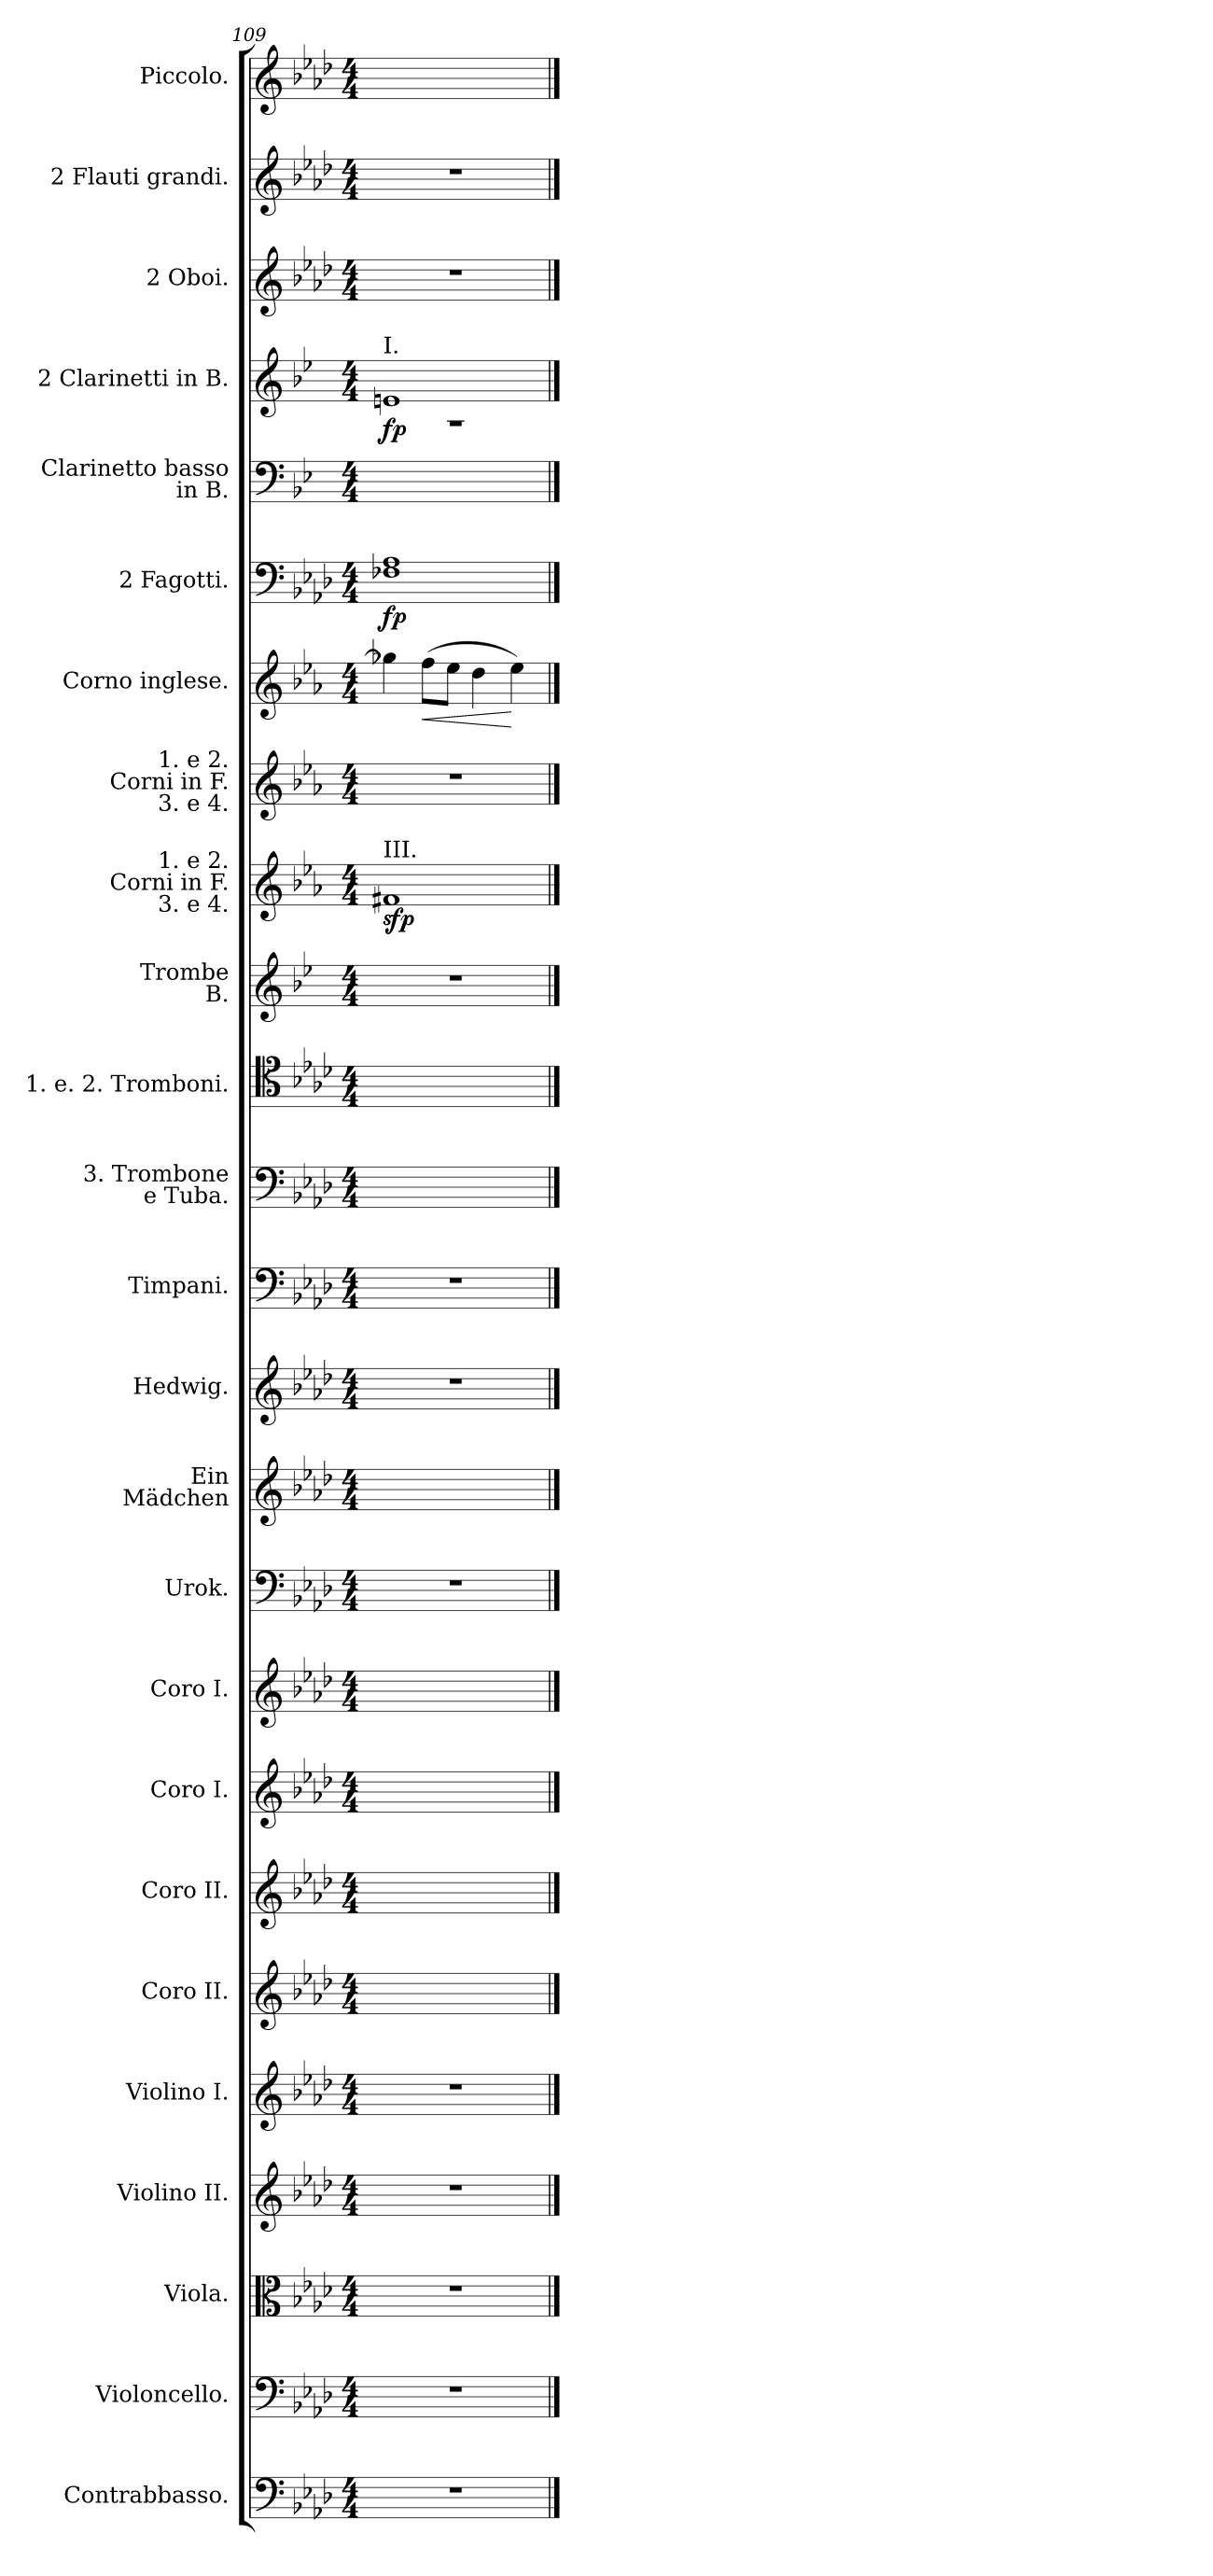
**kern	**kern	**kern	**kern	**kern	**kern	**kern	**kern	**kern	**kern	**kern	**kern	**kern	**kern	**kern	**kern	**kern	**dynam	**kern	**kern	**dynam	**kern	**dynam	**kern	**kern	**dynam	**kern	**kern	**kern
*part25	*part24	*part23	*part22	*part21	*part20	*part19	*part18	*part17	*part16	*part15	*part14	*part13	*part12	*part11	*part10	*part9	*part9	*part8	*part7	*part7	*part6	*part6	*part5	*part4	*part4	*part3	*part2	*part1
*staff25	*staff24	*staff23	*staff22	*staff21	*staff20	*staff19	*staff18	*staff17	*staff16	*staff15	*staff14	*staff13	*staff12	*staff11	*staff10	*staff9	*staff9	*staff8	*staff7	*staff7	*staff6	*staff6	*staff5	*staff4	*staff4	*staff3	*staff2	*staff1
*I"Contrabbasso.	*I"Violoncello.	*I"Viola.	*I"Violino II.	*I"Violino I.	*I"Coro II.	*I"Coro II.	*I"Coro I.	*I"Coro I.	*I"Urok.	*I"Ein\nMädchen	*I"Hedwig.	*I"Timpani.	*I"3. Trombone\n e Tuba.	*I"1. e. 2. Tromboni.	*I"Trombe\n B.	*I"1. e 2.\n Corni in F.\n 3. e 4.	*	*I"1. e 2.\n Corni in F.\n 3. e 4.	*I"Corno inglese.	*	*I"2 Fagotti.	*	*I"Clarinetto basso\n in B.	*I"2 Clarinetti in B.	*	*I"2 Oboi.	*I"2 Flauti grandi.	*I"Piccolo.
*I'C.B.	*I'Vcl.	*I'Va.	*I'Vl. II.	*I'Vl. I.	*	*	*	*	*	*I'Ein Mädch.	*	*I'Timp.	*I'tb	*	*	*I'Corni.	*	*I'Corni.	*I'cor ingl.	*	*I'Fag.	*	*	*I'Cl.	*	*I'Ob.	*I'Fl.	*I'Picc.
*clefF4	*clefF4	*clefC3	*clefG2	*clefG2	*clefG2	*clefG2	*clefG2	*clefG2	*clefF4	*clefG2	*clefG2	*clefF4	*clefF4	*clefC4	*clefG2	*clefG2	*	*clefG2	*clefG2	*	*clefF4	*	*clefF4	*clefG2	*	*clefG2	*clefG2	*clefG2
*	*	*	*	*	*	*	*	*	*	*	*	*	*	*	*ITrd1c2	*ITrd4c7	*	*ITrd4c7	*ITrd4c7	*	*	*	*ITrd1c2	*ITrd1c2	*	*	*	*
*k[b-e-a-d-]	*k[b-e-a-d-]	*k[b-e-a-d-]	*k[b-e-a-d-]	*k[b-e-a-d-]	*k[b-e-a-d-]	*k[b-e-a-d-]	*k[b-e-a-d-]	*k[b-e-a-d-]	*k[b-e-a-d-]	*k[b-e-a-d-]	*k[b-e-a-d-]	*k[b-e-a-d-]	*k[b-e-a-d-]	*k[b-e-a-d-]	*k[b-e-a-d-]	*k[b-e-a-d-]	*	*k[b-e-a-d-]	*k[b-e-a-d-]	*	*k[b-e-a-d-]	*	*k[b-e-a-d-]	*k[b-e-a-d-]	*	*k[b-e-a-d-]	*k[b-e-a-d-]	*k[b-e-a-d-]
*M4/4	*M4/4	*M4/4	*M4/4	*M4/4	*M4/4	*M4/4	*M4/4	*M4/4	*M4/4	*M4/4	*M4/4	*M4/4	*M4/4	*M4/4	*M4/4	*M4/4	*	*M4/4	*M4/4	*	*M4/4	*	*M4/4	*M4/4	*	*M4/4	*M4/4	*M4/4
=109	=109	=109	=109	=109	=109	=109	=109	=109	=109	=109	=109	=109	=109	=109	=109	=109	=109	=109	=109	=109	=109	=109	=109	=109	=109	=109	=109	=109
*	*	*	*	*	*	*	*	*	*	*	*	*	*	*	*	*	*	*	*	*	*	*	*	*^	*	*	*	*
!	!	!	!	!	!	!	!	!	!	!	!	!	!	!	!	!	!	!	!	!	!	!	!	!LO:TX:a:t=I.	!	!	!	!	!
!	!	!	!	!	!	!	!	!	!	!	!	!	!	!	!	!LO:TX:a:t=III.	!	!	!	!	!	!	!	!	!	!	!	!	!
1r	1r	1r	1r	1r	1ryy	1ryy	1ryy	1ryy	1r	1ryy	1r	1r	1ryy	1ryy	1r	1Bn	sfp	1r	4cc-X\]	.	1F-X 1A-	fp	1ryy	1dn	1r	fp	1r	1r	1ryy
!	!	!	!	!	!	!	!	!	!	!	!	!	!	!	!	!	!	!	!	!LO:HP:b	!	!	!	!	!	!	!	!	!
.	.	.	.	.	.	.	.	.	.	.	.	.	.	.	.	.	.	.	(8b-\L	<	.	.	.	.	.	.	.	.	.
.	.	.	.	.	.	.	.	.	.	.	.	.	.	.	.	.	.	.	8a-\J	.	.	.	.	.	.	.	.	.	.
.	.	.	.	.	.	.	.	.	.	.	.	.	.	.	.	.	.	.	4g\	.	.	.	.	.	.	.	.	.	.
.	.	.	.	.	.	.	.	.	.	.	.	.	.	.	.	.	.	.	4a-\)	[	.	.	.	.	.	.	.	.	.
*	*	*	*	*	*	*	*	*	*	*	*	*	*	*	*	*	*	*	*	*	*	*	*	*v	*v	*	*	*	*
==	==	==	==	==	==	==	==	==	==	==	==	==	==	==	==	==	==	==	==	==	==	==	==	==	==	==	==	==
*-	*-	*-	*-	*-	*-	*-	*-	*-	*-	*-	*-	*-	*-	*-	*-	*-	*-	*-	*-	*-	*-	*-	*-	*-	*-	*-	*-	*-
